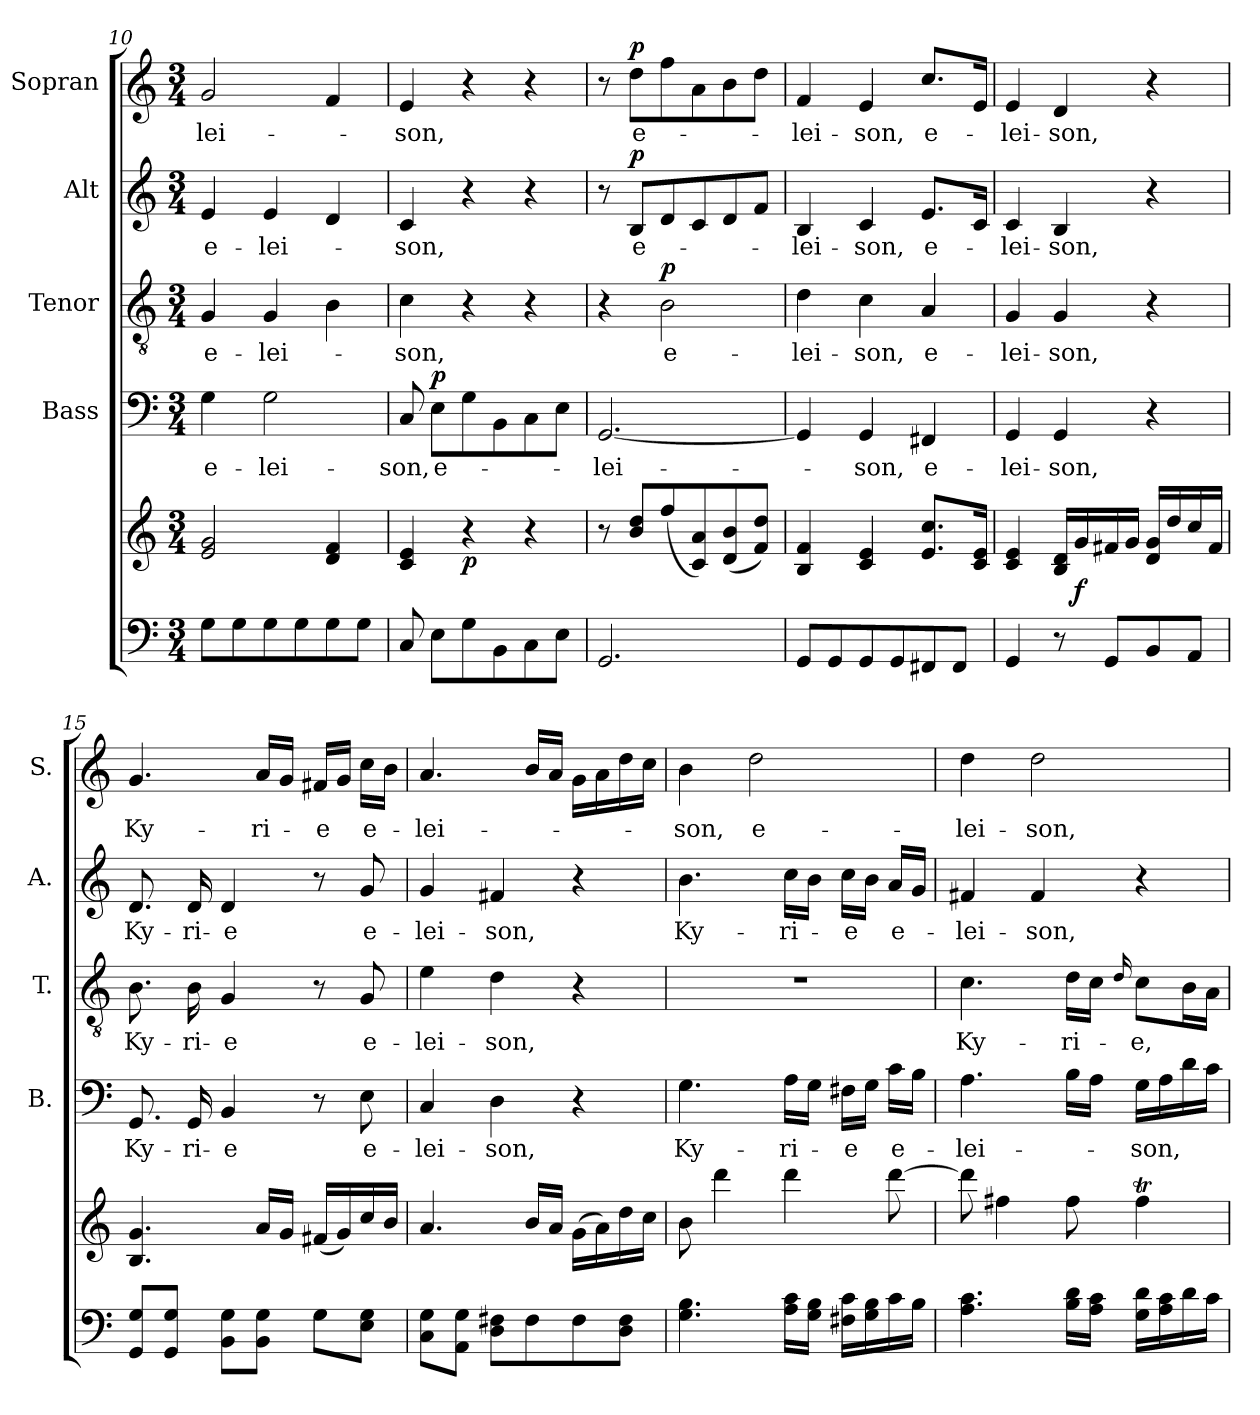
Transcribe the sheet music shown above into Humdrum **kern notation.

**kern	**kern	**dynam	**kern	**text	**dynam	**kern	**text	**dynam	**kern	**text	**dynam	**kern	**text	**dynam
*part5	*part5	*part5	*part4	*part4	*part4	*part3	*part3	*part3	*part2	*part2	*part2	*part1	*part1	*part1
*staff6	*staff5	*staff5/6	*staff4	*staff4	*staff4	*staff3	*staff3	*staff3	*staff2	*staff2	*staff2	*staff1	*staff1	*staff1
*	*	*	*I"Bass	*	*	*I"Tenor	*	*	*I"Alt	*	*	*I"Sopran	*	*
*	*	*	*I'B.	*	*	*I'T.	*	*	*I'A.	*	*	*I'S.	*	*
*clefF4	*clefG2	*	*clefF4	*	*	*clefGv2	*	*	*clefG2	*	*	*clefG2	*	*
*k[]	*k[]	*	*k[]	*	*	*k[]	*	*	*k[]	*	*	*k[]	*	*
*C:	*C:	*	*C:	*	*	*C:	*	*	*C:	*	*	*C:	*	*
*M3/4	*M3/4	*	*M3/4	*	*	*M3/4	*	*	*M3/4	*	*	*M3/4	*	*
=10	=10	=10	=10	=10	=10	=10	=10	=10	=10	=10	=10	=10	=10	=10
!	!	!	!	!LO:LY:b	!	!	!LO:LY:b	!	!	!LO:LY:b	!	!	!LO:LY:b	!
8G\L	2e/ 2g/	.	4G\	e-	.	4G/	e-	.	4e/	e-	.	2g/	-lei-	.
8G\	.	.	.	.	.	.	.	.	.	.	.	.	.	.
!	!	!	!	!LO:LY:b	!	!	!LO:LY:b	!	!	!LO:LY:b	!	!	!	!
8G\	.	.	2G\	-lei-	.	4G/	-lei-	.	4e/	-lei-	.	.	.	.
8G\	.	.	.	.	.	.	.	.	.	.	.	.	.	.
8G\	4d/ 4f/	.	.	.	.	4B\	.	.	4d/	.	.	4f/	.	.
8G\J	.	.	.	.	.	.	.	.	.	.	.	.	.	.
=11	=11	=11	=11	=11	=11	=11	=11	=11	=11	=11	=11	=11	=11	=11
!	!	!	!	!LO:LY:b	!	!	!LO:LY:b	!	!	!LO:LY:b	!	!	!LO:LY:b	!
8C/	4c/ 4e/	.	8C/	-son,	.	4c\	-son,	.	4c/	-son,	.	4e/	-son,	.
!	!	!	!	!LO:LY:b	!LO:DY:a	!	!	!	!	!	!	!	!	!
8E\L	.	.	8E\L	e-	p	.	.	.	.	.	.	.	.	.
!	!	!LO:DY:b	!	!	!	!	!	!	!	!	!	!	!	!
8G\	4r	p	8G\	.	.	4r	.	.	4r	.	.	4r	.	.
8BB\	.	.	8BB\	.	.	.	.	.	.	.	.	.	.	.
8C\	4r	.	8C\	.	.	4r	.	.	4r	.	.	4r	.	.
8E\J	.	.	8E\J	.	.	.	.	.	.	.	.	.	.	.
=12	=12	=12	=12	=12	=12	=12	=12	=12	=12	=12	=12	=12	=12	=12
!	!	!	!	!LO:LY:b	!	!	!	!	!	!	!	!	!	!
2.GG/	8r	.	[2.GG/	-lei-	.	4r	.	.	8r	.	.	8r	.	.
!	!	!	!	!	!	!	!	!	!	!LO:LY:b	!LO:DY:a	!	!LO:LY:b	!LO:DY:a
.	8b/ 8dd/L	.	.	.	.	.	.	.	8B/L	e-	p	8dd\L	e-	p
!	!	!	!	!	!	!	!LO:LY:b	!LO:DY:a	!	!	!	!	!	!
.	(<8ff/	.	.	.	.	2B\	e-	p	8d/	.	.	8ff\	.	.
.	8c/ 8a/)	.	.	.	.	.	.	.	8c/	.	.	8a\	.	.
.	(<8d/ 8b/	.	.	.	.	.	.	.	8d/	.	.	8b\	.	.
.	8f/ 8dd/J)	.	.	.	.	.	.	.	8f/J	.	.	8dd\J	.	.
=13	=13	=13	=13	=13	=13	=13	=13	=13	=13	=13	=13	=13	=13	=13
!	!	!	!	!	!	!	!LO:LY:b	!	!	!LO:LY:b	!	!	!LO:LY:b	!
8GG/L	4B/ 4f/	.	4GG/]	.	.	4d\	-lei-	.	4B/	-lei-	.	4f/	-lei-	.
8GG/	.	.	.	.	.	.	.	.	.	.	.	.	.	.
!	!	!	!	!LO:LY:b	!	!	!LO:LY:b	!	!	!LO:LY:b	!	!	!LO:LY:b	!
8GG/	4c/ 4e/	.	4GG/	-son,	.	4c\	-son,	.	4c/	-son,	.	4e/	-son,	.
8GG/	.	.	.	.	.	.	.	.	.	.	.	.	.	.
!	!	!	!	!LO:LY:b	!	!	!LO:LY:b	!	!	!LO:LY:b	!	!	!LO:LY:b	!
8FF#X/	8.e/ 8.cc/L	.	4FF#X/	e-	.	4A/	e-	.	8.e/L	e-	.	8.cc/L	e-	.
8FF#/J	.	.	.	.	.	.	.	.	.	.	.	.	.	.
.	16c/ 16e/Jk	.	.	.	.	.	.	.	16c/Jk	.	.	16e/Jk	.	.
!!LO:LB:g=z
=14	=14	=14	=14	=14	=14	=14	=14	=14	=14	=14	=14	=14	=14	=14
!	!	!	!	!LO:LY:b	!	!	!LO:LY:b	!	!	!LO:LY:b	!	!	!LO:LY:b	!
4GG/	4c/ 4e/	.	4GG/	-lei-	.	4G/	-lei-	.	4c/	-lei-	.	4e/	-lei-	.
!	!	!	!	!LO:LY:b	!	!	!LO:LY:b	!	!	!LO:LY:b	!	!	!LO:LY:b	!
8r	16B/ 16d/LL	.	4GG/	-son,	.	4G/	-son,	.	4B/	-son,	.	4d/	-son,	.
!	!	!LO:DY:b	!	!	!	!	!	!	!	!	!	!	!	!
.	16g/	f	.	.	.	.	.	.	.	.	.	.	.	.
8GG/L	16f#X/	.	.	.	.	.	.	.	.	.	.	.	.	.
.	16g/JJ	.	.	.	.	.	.	.	.	.	.	.	.	.
8BB/	16d/ 16g/LL	.	4r	.	.	4r	.	.	4r	.	.	4r	.	.
.	16dd/	.	.	.	.	.	.	.	.	.	.	.	.	.
8AA/J	16cc/	.	.	.	.	.	.	.	.	.	.	.	.	.
.	16f#/JJ	.	.	.	.	.	.	.	.	.	.	.	.	.
=15	=15	=15	=15	=15	=15	=15	=15	=15	=15	=15	=15	=15	=15	=15
!	!	!	!	!LO:LY:b	!	!	!LO:LY:b	!	!	!LO:LY:b	!	!	!LO:LY:b	!
8GG/ 8G/L	4.B/ 4.g/	.	8.GG/	Ky-	.	8.B\	Ky-	.	8.d/	Ky-	.	4.g/	Ky-	.
8GG/ 8G/J	.	.	.	.	.	.	.	.	.	.	.	.	.	.
!	!	!	!	!LO:LY:b	!	!	!LO:LY:b	!	!	!LO:LY:b	!	!	!	!
.	.	.	16GG/	-ri-	.	16B\	-ri-	.	16d/	-ri-	.	.	.	.
!	!	!	!	!LO:LY:b	!	!	!LO:LY:b	!	!	!LO:LY:b	!	!	!	!
8BB\ 8G\L	.	.	4BB/	-e	.	4G/	-e	.	4d/	-e	.	.	.	.
!	!	!	!	!	!	!	!	!	!	!	!	!	!LO:LY:b	!
8BB\ 8G\J	16a/LL	.	.	.	.	.	.	.	.	.	.	16a/LL	-ri-	.
.	16g/JJ	.	.	.	.	.	.	.	.	.	.	16g/JJ	.	.
!	!	!	!	!	!	!	!	!	!	!	!	!	!LO:LY:b	!
8G\L	(<16f#X/LL	.	8r	.	.	8r	.	.	8r	.	.	16f#X/LL	-e	.
.	16g/)	.	.	.	.	.	.	.	.	.	.	16g/JJ	.	.
!	!	!	!	!LO:LY:b	!	!	!LO:LY:b	!	!	!LO:LY:b	!	!	!LO:LY:b	!
8E\ 8G\J	16cc/	.	8E\	e-	.	8G/	e-	.	8g/	e-	.	16cc\LL	e-	.
.	16b/JJ	.	.	.	.	.	.	.	.	.	.	16b\JJ	.	.
=16	=16	=16	=16	=16	=16	=16	=16	=16	=16	=16	=16	=16	=16	=16
!	!	!	!	!LO:LY:b	!	!	!LO:LY:b	!	!	!LO:LY:b	!	!	!LO:LY:b	!
8C\ 8G\L	4.a/	.	4C/	-lei-	.	4e\	-lei-	.	4g/	-lei-	.	4.a/	-lei-	.
8AA\ 8G\J	.	.	.	.	.	.	.	.	.	.	.	.	.	.
!	!	!	!	!LO:LY:b	!	!	!LO:LY:b	!	!	!LO:LY:b	!	!	!	!
8D\ 8F#X\L	.	.	4D\	-son,	.	4d\	-son,	.	4f#X/	-son,	.	.	.	.
8F#\	16b/LL	.	.	.	.	.	.	.	.	.	.	16b/LL	.	.
.	16a/JJ	.	.	.	.	.	.	.	.	.	.	16a/JJ	.	.
8F#\	(>16g\LL	.	4r	.	.	4r	.	.	4r	.	.	16g\LL	.	.
.	16a\)	.	.	.	.	.	.	.	.	.	.	16a\	.	.
8D\ 8F#\J	16dd\	.	.	.	.	.	.	.	.	.	.	16dd\	.	.
.	16cc\JJ	.	.	.	.	.	.	.	.	.	.	16cc\JJ	.	.
=17	=17	=17	=17	=17	=17	=17	=17	=17	=17	=17	=17	=17	=17	=17
!	!	!	!	!LO:LY:b	!	!	!	!	!	!LO:LY:b	!	!	!LO:LY:b	!
4.G\ 4.B\	8b\	.	4.G\	Ky-	.	2.r	.	.	4.b\	Ky-	.	4b\	-son,	.
.	4ddd\	.	.	.	.	.	.	.	.	.	.	.	.	.
!	!	!	!	!	!	!	!	!	!	!	!	!	!LO:LY:b	!
.	.	.	.	.	.	.	.	.	.	.	.	2dd\	e-	.
!	!	!	!	!LO:LY:b	!	!	!	!	!	!LO:LY:b	!	!	!	!
16A\ 16c\LL	4ddd\	.	16A\LL	-ri-	.	.	.	.	16cc\LL	-ri-	.	.	.	.
16G\ 16B\JJ	.	.	16G\JJ	.	.	.	.	.	16b\JJ	.	.	.	.	.
!	!	!	!	!LO:LY:b	!	!	!	!	!	!LO:LY:b	!	!	!	!
16F#X\ 16c\LL	.	.	16F#X\LL	-e	.	.	.	.	16cc\LL	-e	.	.	.	.
16G\ 16B\	.	.	16G\JJ	.	.	.	.	.	16b\JJ	.	.	.	.	.
!	!	!	!	!LO:LY:b	!	!	!	!	!	!LO:LY:b	!	!	!	!
16c\	[8ddd\	.	16c\LL	e-	.	.	.	.	16a/LL	e-	.	.	.	.
16B\JJ	.	.	16B\JJ	.	.	.	.	.	16g/JJ	.	.	.	.	.
!!LO:PB:g=z
=18	=18	=18	=18	=18	=18	=18	=18	=18	=18	=18	=18	=18	=18	=18
!	!	!	!	!LO:LY:b	!	!	!LO:LY:b	!	!	!LO:LY:b	!	!	!LO:LY:b	!
4.A\ 4.c\	8ddd\]	.	4.A\	-lei-	.	4.c\	Ky-	.	4f#X/	-lei-	.	4dd\	-lei-	.
.	4ff#X\	.	.	.	.	.	.	.	.	.	.	.	.	.
!	!	!	!	!	!	!	!	!	!	!LO:LY:b	!	!	!LO:LY:b	!
.	.	.	.	.	.	.	.	.	4f#/	-son,	.	2dd\	-son,	.
!	!	!	!	!	!	!	!LO:LY:b	!	!	!	!	!	!	!
16B\ 16d\LL	8ff#\	.	16B\LL	.	.	16d\LL	-ri-	.	.	.	.	.	.	.
16A\ 16c\JJ	.	.	16A\JJ	.	.	16c\JJ	.	.	.	.	.	.	.	.
.	.	.	.	.	.	16qqd/	.	.	.	.	.	.	.	.
!	!	!	!	!LO:LY:b	!	!	!LO:LY:b	!	!	!	!	!	!	!
16G\ 16d\LL	4ff#t\	.	16G\LL	-son,	.	8c\L	-e,	.	4r	.	.	.	.	.
16A\ 16c\	.	.	16A\	.	.	.	.	.	.	.	.	.	.	.
16d\	.	.	16d\	.	.	16B\L	.	.	.	.	.	.	.	.
16c\JJ	.	.	16c\JJ	.	.	16A\JJ	.	.	.	.	.	.	.	.
=	=	=	=	=	=	=	=	=	=	=	=	=	=	=
*-	*-	*-	*-	*-	*-	*-	*-	*-	*-	*-	*-	*-	*-	*-
